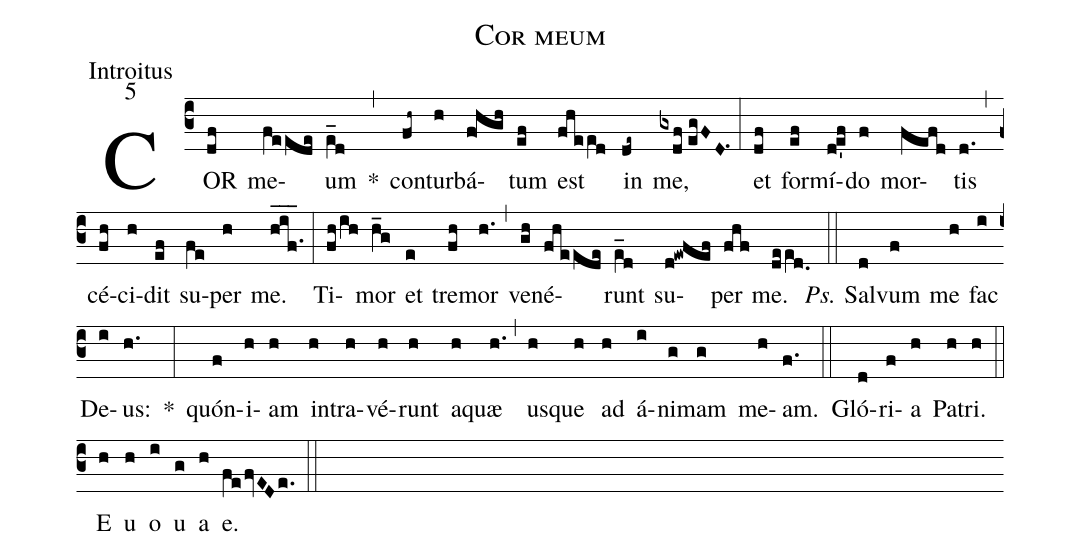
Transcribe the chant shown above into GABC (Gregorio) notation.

name: Cor meum;
office-part: Introitus;
mode: 5;
%%
(c3) COR(df) me(feede)um(e_[ll:1]d) *(,) con(fh~)tur(h)bá(f!hgh)tum(ef) est(fhee[ll:1]d) in(de~) me,(gxdf//egFD.1) (:)
et(df) for(ef)mí(de'f)do(f) mor(fefd)tis(d.) (,) cé(fh)ci(h)dit(ef) su(fe)per(h) me.(h_i_f.1_) (:)
Ti(fh/ih)mor(h_g) et(e) tre(fh)mor(h.) (,) ve(gh)né(fheede)runt(e_[ll:1]d) su(d!ewfef)per(fhf) me.(dee[ll:1]d.0) (::)
<i>Ps.</i> Sal(d)vum(f) me(h) fac(i) De(i)us:(h.) *(:)
quón(f)i(h)am(h) in(h)tra(h)vé(h)runt(h) a(h)quæ(h.) (,) us(h)que(h) ad(h) á(i)ni(g)mam(g) me(h)am.(f.) (::)
Gló(d)ri(f)a(h) Pa(h)tri.(h) (::)
<eu>E(h) u(h) o(i) u(g) a(h) e.</eu>(fefvEDe.) (::)
